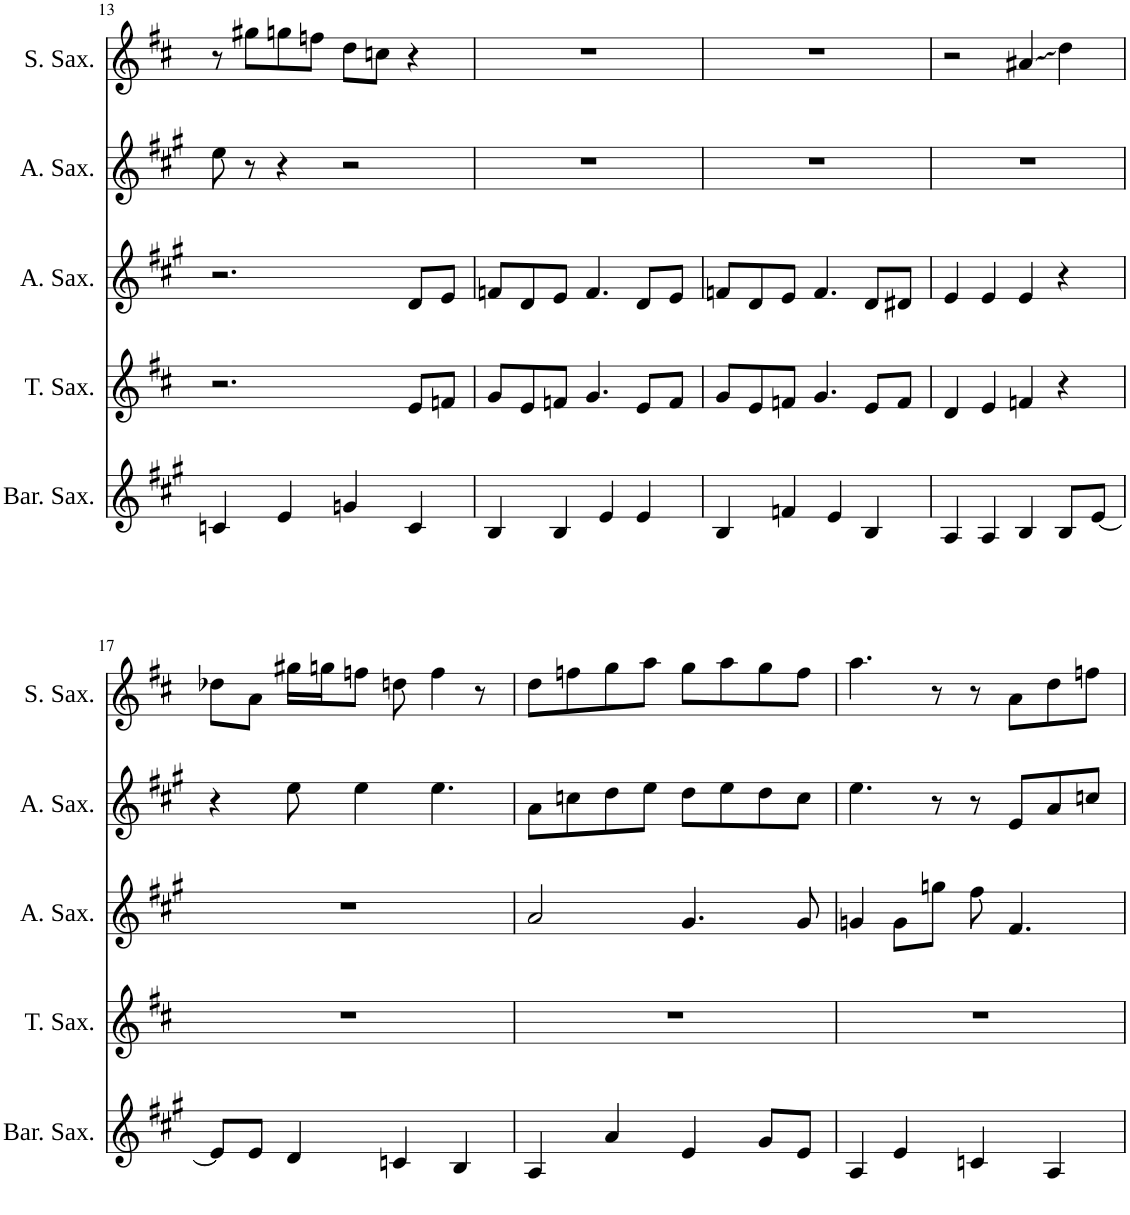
**kern	**kern	**kern	**kern	**kern
*part5	*part4	*part3	*part2	*part1
*staff5	*staff4	*staff3	*staff2	*staff1
*I"Baritone Saxophone	*I"Tenor Saxophone	*I"Alto Saxophone	*I"Alto Saxophone	*I"Soprano Saxophone
*I'Bar. Sax.	*I'T. Sax.	*I'A. Sax.	*I'A. Sax.	*I'S. Sax.
!!LO:PB:g=z
*clefG2	*clefG2	*clefG2	*clefG2	*clefG2
*Trd12c21	*Trd8c14	*Trd5c9	*Trd5c9	*Trd1c2
*k[f#c#g#]	*k[f#c#]	*k[f#c#g#]	*k[f#c#g#]	*k[f#c#]
*M4/4	*M4/4	*M4/4	*M4/4	*M4/4
=13	=13	=13	=13	=13
4cn/	2.r	2.r	8ee\	8r
.	.	.	8r	8gg#X\L
4e/	.	.	4r	8ggn\
.	.	.	.	8ffn\J
4gn/	.	.	2r	8dd\L
.	.	.	.	8ccn\J
4c/	8e/L	8d/L	.	4r
.	8fn/J	8e/J	.	.
=14	=14	=14	=14	=14
4B/	8g/L	8fn/L	1r	1r
.	8e/	8d/	.	.
4B/	8fn/J	8e/J	.	.
.	4.g/	4.f/	.	.
4e/	.	.	.	.
4e/	8e/L	8d/L	.	.
.	8f/J	8e/J	.	.
=15	=15	=15	=15	=15
4B/	8g/L	8fn/L	1r	1r
.	8e/	8d/	.	.
4fn/	8fn/J	8e/J	.	.
.	4.g/	4.f/	.	.
4e/	.	.	.	.
4B/	8e/L	8d/L	.	.
.	8f/J	8d#X/J	.	.
=16	=16	=16	=16	=16
4A/	4d/	4e/	1r	2r
4A/	4e/	4e/	.	.
4B/	4fn/	4e/	.	4a#X/
8B/L	4r	4r	.	4dd\
[8e/J	.	.	.	.
!!LO:LB:g=z
=17	=17	=17	=17	=17
8e/L]	1r	1r	4r	8dd-X\L
8e/J	.	.	.	8a\J
4d/	.	.	8ee\	16gg#X\LL
.	.	.	.	16ggn\J
.	.	.	4ee\	8ffn\J
4cn/	.	.	.	8ddn\
.	.	.	4.ee\	4ff\
4B/	.	.	.	.
.	.	.	.	8r
=18	=18	=18	=18	=18
4A/	1r	2a/	8a\L	8dd\L
.	.	.	8ccn\	8ffn\
4a/	.	.	8dd\	8gg\
.	.	.	8ee\J	8aa\J
4e/	.	4.g#/	8dd\L	8gg\L
.	.	.	8ee\	8aa\
8g#/L	.	.	8dd\	8gg\
8e/J	.	8g#/	8cc\J	8ff\J
=19	=19	=19	=19	=19
4A/	1r	4gn/	4.ee\	4.aa\
4e/	.	8g\L	.	.
.	.	8ggn\J	8r	8r
4cn/	.	8ff#\	8r	8r
.	.	4.f#/	8e/L	8a\L
4A/	.	.	8a/	8dd\
.	.	.	8ccn/J	8ffn\J
=	=	=	=	=
*-	*-	*-	*-	*-
